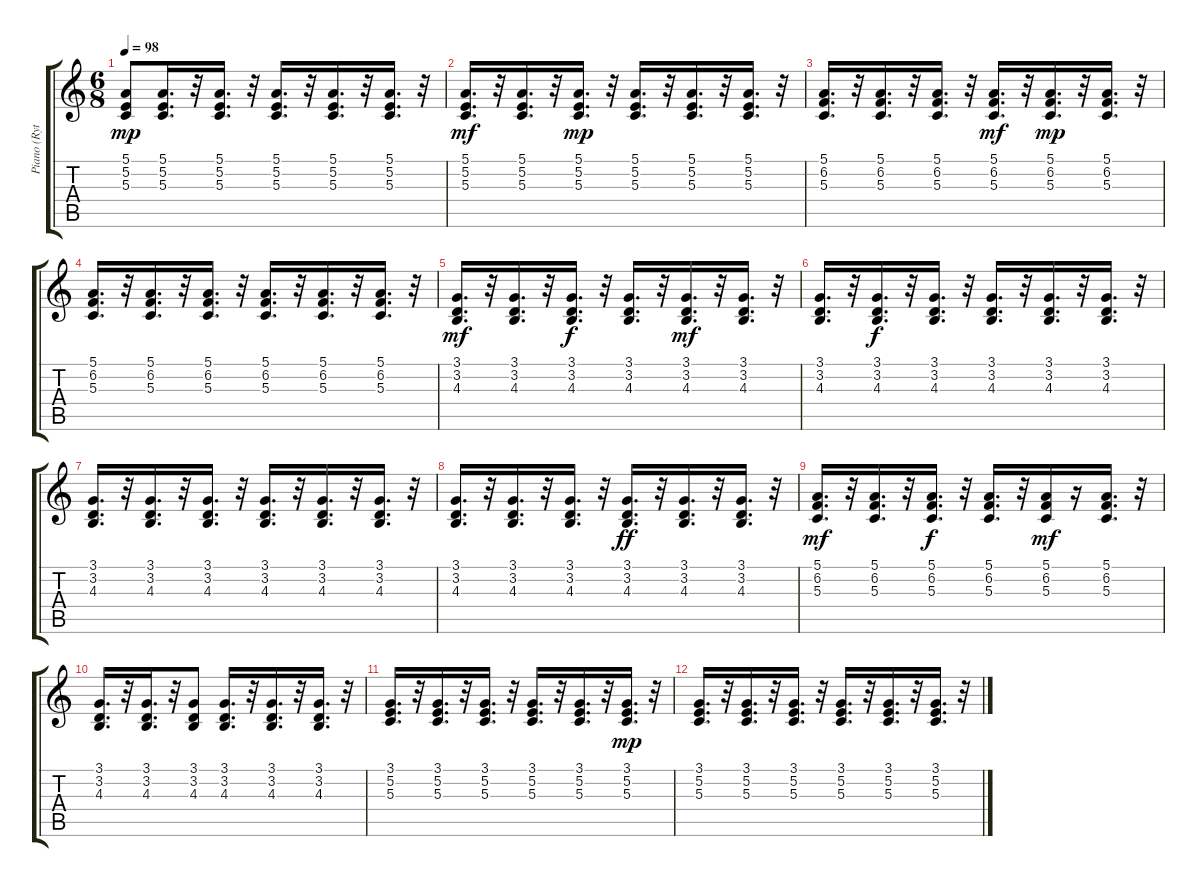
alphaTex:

\track ("Piano (Rythem)" "Piano (Ryt") {instrument brightacousticpiano}
\staff {score tabs}
\tuning (E4 B3 G3 D3 A2 E2) {hide}
\ts (6 8)
\tempo 98
\clef g2
\ks c
(5.1 5.2 5.3).8{dy mp} (5.1 5.2 5.3).16{d} r.32 (5.1 5.2 5.3).16{d} r.32 (5.1 5.2 5.3).16{d} r.32 (5.1 5.2 5.3).16{d} r.32 (5.1 5.2 5.3).16{d} r.32 |
(5.1 5.2 5.3).16{d dy mf} r.32 (5.1 5.2 5.3).16{d} r.32 (5.1 5.2 5.3).16{d dy mp} r.32 (5.1 5.2 5.3).16{d} r.32 (5.1 5.2 5.3).16{d} r.32 (5.1 5.2 5.3).16{d} r.32 |
(5.1 6.2 5.3).16{d} r.32 (5.1 6.2 5.3).16{d} r.32 (5.1 6.2 5.3).16{d} r.32 (5.1 6.2 5.3).16{d dy mf} r.32 (5.1 6.2 5.3).16{d dy mp} r.32 (5.1 6.2 5.3).16{d} r.32 |
(5.1 6.2 5.3).16{d} r.32 (5.1 6.2 5.3).16{d} r.32 (5.1 6.2 5.3).16{d} r.32 (5.1 6.2 5.3).16{d} r.32 (5.1 6.2 5.3).16{d} r.32 (5.1 6.2 5.3).16{d} r.32 |
(3.1 3.2 4.3).16{d dy mf} r.32 (3.1 3.2 4.3).16{d} r.32 (3.1 3.2 4.3).16{d dy f} r.32 (3.1 3.2 4.3).16{d} r.32 (3.1 3.2 4.3).16{d dy mf} r.32 (3.1 3.2 4.3).16{d} r.32 |
(3.1 3.2 4.3).16{d} r.32 (3.1 3.2 4.3).16{d dy f} r.32 (3.1 3.2 4.3).16{d} r.32 (3.1 3.2 4.3).16{d} r.32 (3.1 3.2 4.3).16{d} r.32 (3.1 3.2 4.3).16{d} r.32 |
(3.1 3.2 4.3).16{d} r.32 (3.1 3.2 4.3).16{d} r.32 (3.1 3.2 4.3).16{d} r.32 (3.1 3.2 4.3).16{d} r.32 (3.1 3.2 4.3).16{d} r.32 (3.1 3.2 4.3).16{d} r.32 |
(3.1 3.2 4.3).16{d} r.32 (3.1 3.2 4.3).16{d} r.32 (3.1 3.2 4.3).16{d} r.32 (3.1 3.2 4.3).16{d dy ff} r.32 (3.1 3.2 4.3).16{d} r.32 (3.1 3.2 4.3).16{d} r.32 |
(5.1 6.2 5.3).16{d dy mf} r.32 (5.1 6.2 5.3).16{d} r.32 (5.1 6.2 5.3).16{d dy f} r.32 (5.1 6.2 5.3).16{d} r.32 (5.1 6.2 5.3).16{dy mf} r.16 (5.1 6.2 5.3).16{d} r.32 |
(3.1 3.2 4.3).16{d} r.32 (3.1 3.2 4.3).16{d} r.32 (3.1 3.2 4.3).8 (3.1 3.2 4.3).16{d} r.32 (3.1 3.2 4.3).16{d} r.32 (3.1 3.2 4.3).16{d} r.32 |
(3.1 5.2 5.3).16{d} r.32 (3.1 5.2 5.3).16{d} r.32 (3.1 5.2 5.3).16{d} r.32 (3.1 5.2 5.3).16{d} r.32 (3.1 5.2 5.3).16{d} r.32 (3.1 5.2 5.3).16{d dy mp} r.32 |
(3.1 5.2 5.3).16{d} r.32 (3.1 5.2 5.3).16{d} r.32 (3.1 5.2 5.3).16{d} r.32 (3.1 5.2 5.3).16{d} r.32 (3.1 5.2 5.3).16{d} r.32 (3.1 5.2 5.3).16{d} r.32
